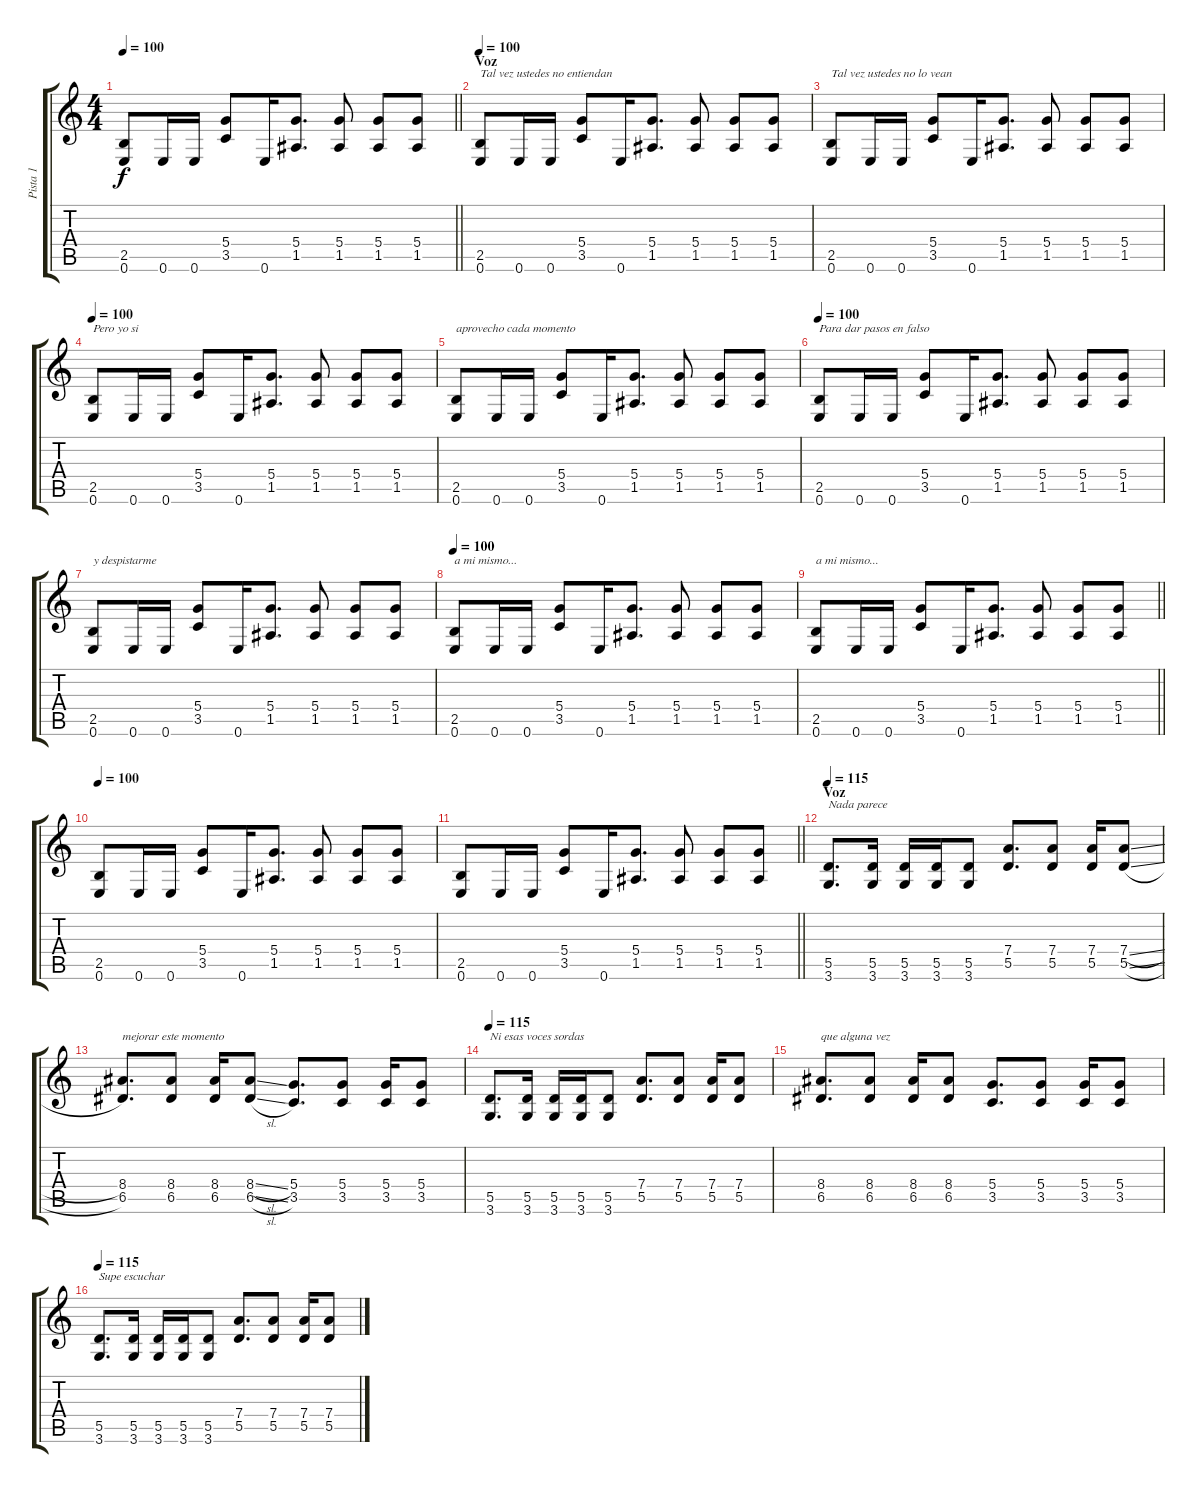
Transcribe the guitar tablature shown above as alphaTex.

\track ("Pista 1" "Pista 1") {instrument overdrivenguitar}
\staff {score tabs}
\tuning (E4 B3 G3 D3 A2 E2) {hide}
\ts (4 4)
\tempo 100
\clef g2
\barLineRight lightlight
\ks c
(2.5 0.6).8{dy f} 0.6.16 0.6.16 (5.4 3.5).8 0.6.16 (5.4 1.5).8{d} (5.4 1.5).8 (5.4 1.5).8 (5.4 1.5).8 |
\section ("" "Voz")
\tempo 100
(2.5 0.6).8{txt "Tal vez ustedes no entiendan"} 0.6.16 0.6.16 (5.4 3.5).8 0.6.16 (5.4 1.5).8{d} (5.4 1.5).8 (5.4 1.5).8 (5.4 1.5).8 |
(2.5 0.6).8{txt "Tal vez ustedes no lo vean"} 0.6.16 0.6.16 (5.4 3.5).8 0.6.16 (5.4 1.5).8{d} (5.4 1.5).8 (5.4 1.5).8 (5.4 1.5).8 |
\tempo 100
(2.5 0.6).8{txt "Pero yo si"} 0.6.16 0.6.16 (5.4 3.5).8 0.6.16 (5.4 1.5).8{d} (5.4 1.5).8 (5.4 1.5).8 (5.4 1.5).8 |
(2.5 0.6).8{txt "aprovecho cada momento"} 0.6.16 0.6.16 (5.4 3.5).8 0.6.16 (5.4 1.5).8{d} (5.4 1.5).8 (5.4 1.5).8 (5.4 1.5).8 |
\tempo 100
(2.5 0.6).8{txt "Para dar pasos en falso"} 0.6.16 0.6.16 (5.4 3.5).8 0.6.16 (5.4 1.5).8{d} (5.4 1.5).8 (5.4 1.5).8 (5.4 1.5).8 |
(2.5 0.6).8{txt "y despistarme "} 0.6.16 0.6.16 (5.4 3.5).8 0.6.16 (5.4 1.5).8{d} (5.4 1.5).8 (5.4 1.5).8 (5.4 1.5).8 |
\tempo 100
(2.5 0.6).8{txt "a mi mismo..."} 0.6.16 0.6.16 (5.4 3.5).8 0.6.16 (5.4 1.5).8{d} (5.4 1.5).8 (5.4 1.5).8 (5.4 1.5).8 |
\barLineRight lightlight
(2.5 0.6).8{txt "a mi mismo..."} 0.6.16 0.6.16 (5.4 3.5).8 0.6.16 (5.4 1.5).8{d} (5.4 1.5).8 (5.4 1.5).8 (5.4 1.5).8 |
\section ("" "")
\tempo 100
(2.5 0.6).8 0.6.16 0.6.16 (5.4 3.5).8 0.6.16 (5.4 1.5).8{d} (5.4 1.5).8 (5.4 1.5).8 (5.4 1.5).8 |
\barLineRight lightlight
(2.5 0.6).8 0.6.16 0.6.16 (5.4 3.5).8 0.6.16 (5.4 1.5).8{d} (5.4 1.5).8 (5.4 1.5).8 (5.4 1.5).8 |
\section ("" "Voz")
\tempo 115
(5.5 3.6).8{d txt "Nada parece"} (5.5 3.6).16 (5.5 3.6).16 (5.5 3.6).16 (5.5 3.6).8 (7.4 5.5).8{d} (7.4 5.5).8 (7.4 5.5).16 (7.4{sl} 5.5{sl}).8 |
(8.4 6.5).8{d txt "mejorar este momento"} (8.4 6.5).8 (8.4 6.5).16 (8.4{sl} 6.5{sl}).8 (5.4 3.5).8{d} (5.4 3.5).8 (5.4 3.5).16 (5.4 3.5).8 |
\tempo 115
(5.5 3.6).8{d txt "Ni esas voces sordas"} (5.5 3.6).16 (5.5 3.6).16 (5.5 3.6).16 (5.5 3.6).8 (7.4 5.5).8{d} (7.4 5.5).8 (7.4 5.5).16 (7.4 5.5).8 |
(8.4 6.5).8{d txt "que alguna vez "} (8.4 6.5).8 (8.4 6.5).16 (8.4 6.5).8 (5.4 3.5).8{d} (5.4 3.5).8 (5.4 3.5).16 (5.4 3.5).8 |
\tempo 115
(5.5 3.6).8{d txt "Supe escuchar"} (5.5 3.6).16 (5.5 3.6).16 (5.5 3.6).16 (5.5 3.6).8 (7.4 5.5).8{d} (7.4 5.5).8 (7.4 5.5).16 (7.4 5.5).8
